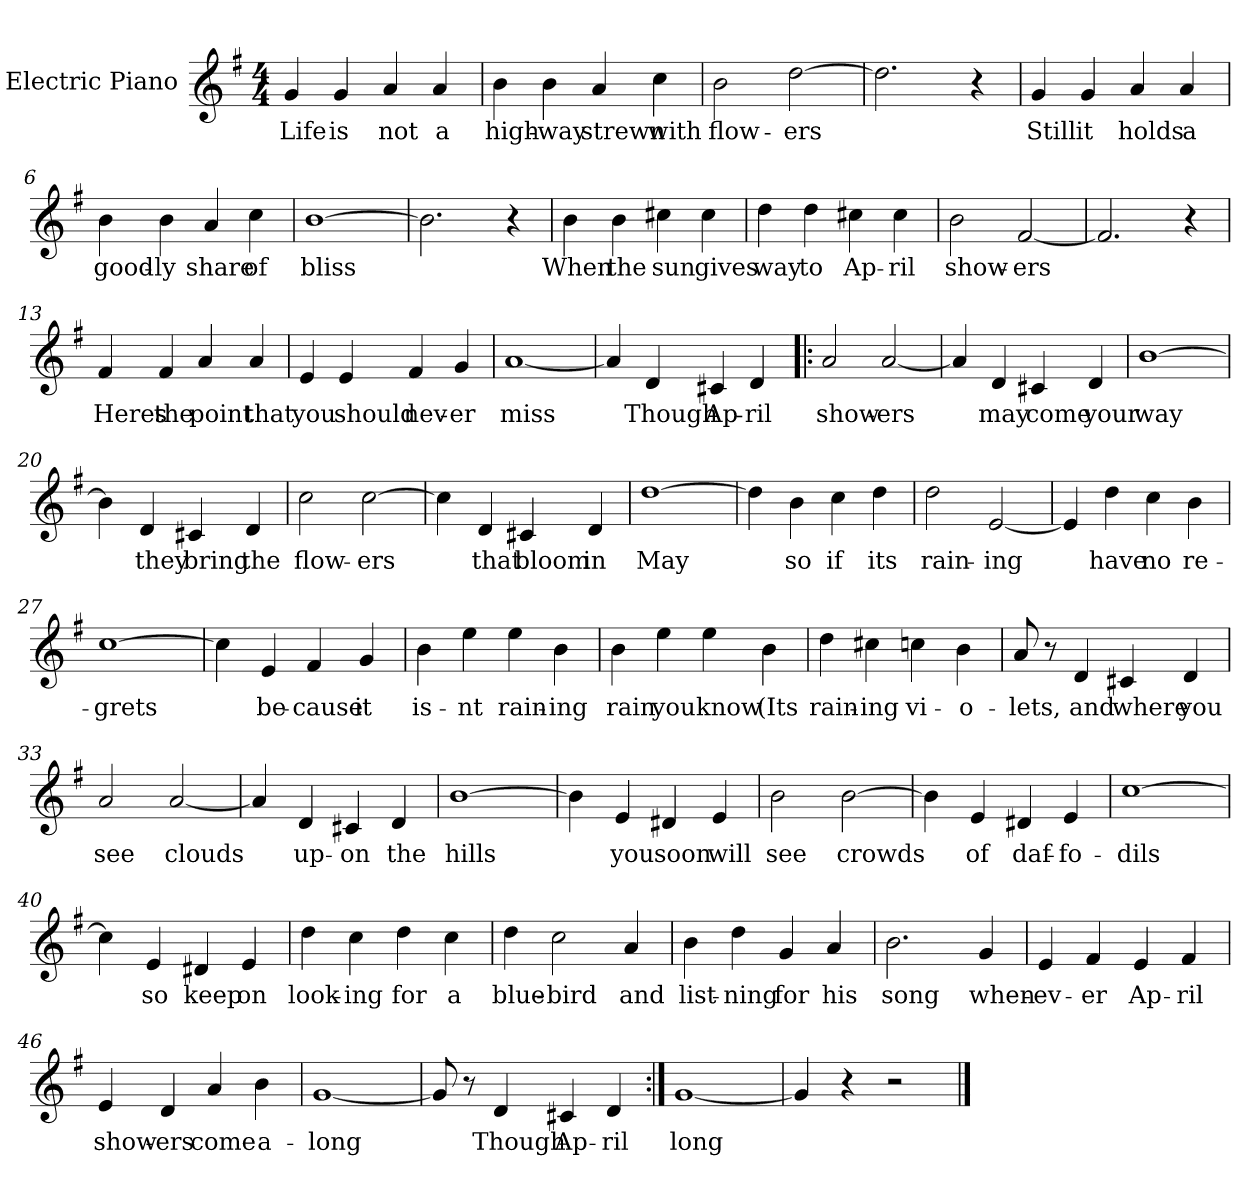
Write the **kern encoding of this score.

**kern	**text
*part1	*part1
*staff1	*staff1
*I"Electric Piano	*
*I'E.Pno	*
*clefG2	*
*k[f#]	*
*G:	*
*M4/4	*
=1	=1
4g/	Life
4g/	is
4a/	not
4a/	a
=2	=2
4b\	high-
4b\	-way
4a/	strewn
4cc\	with
=3	=3
2b\	flow-
[2dd\	-ers
=4	=4
2.dd\]	.
4r	.
=5	=5
4g/	Still
4g/	it
4a/	holds
4a/	a
=6	=6
4b\	good-
4b\	ly
4a/	share
4cc\	of
!!LO:LB:g=z
=7	=7
[1b	bliss
=8	=8
2.b\]	.
4r	.
=9	=9
4b\	When
4b\	the
4cc#X\	sun
4cc#\	gives
=10	=10
4dd\	way
4dd\	to
4cc#X\	Ap-
4cc#\	-ril
=11	=11
2b\	show-
[2f#/	-ers
=12	=12
2.f#/]	.
4r	.
!!LO:LB:g=z
=13	=13
4f#/	Heres
4f#/	the
4a/	point
4a/	that
=14	=14
4e/	you
4e/	should
4f#/	nev-
4g/	-er
=15	=15
[1a	miss
=16	=16
4a/]	.
4d/	Though
4c#X/	Ap-
4d/	-ril
=17!|:	=17!|:
2a/	show-
[2a/	-ers
=18	=18
4a/]	.
4d/	may
4c#X/	come
4d/	your
!!LO:LB:g=z
=19	=19
[1b	way
=20	=20
4b\]	.
4d/	they
4c#X/	bring
4d/	the
=21	=21
2cc\	flow-
[2cc\	-ers
=22	=22
4cc\]	.
4d/	that
4c#X/	bloom
4d/	in
=23	=23
[1dd	May
=24	=24
4dd\]	.
4b\	so
4cc\	if
4dd\	its
!!LO:LB:g=z
=25	=25
2dd\	rain-
[2e/	-ing
=26	=26
4e/]	.
4dd\	have
4cc\	no
4b\	re-
=27	=27
[1cc	-grets
=28	=28
4cc\]	.
4e/	be-
4f#/	-cause
4g/	it
=29	=29
4b\	is-
4ee\	-nt
4ee\	rain-
4b\	-ing
=30	=30
4b\	rain
4ee\	you
4ee\	know
4b\	(Its
!!LO:LB:g=z
=31	=31
4dd\	rain-
4cc#X\	-ing
4ccn\	vi-
4b\	-o-
=32	=32
8a/	-lets,
8r	.
4d/	and
4c#X/	where
4d/	you
=33	=33
2a/	see
[2a/	clouds
=34	=34
4a/]	.
4d/	up-
4c#X/	-on
4d/	the
=35	=35
[1b	hills
=36	=36
4b\]	.
4e/	you
4d#X/	soon
4e/	will
!!LO:LB:g=z
=37	=37
2b\	see
[2b\	crowds
=38	=38
4b\]	.
4e/	of
4d#X/	daf-
4e/	-fo-
=39	=39
[1cc	-dils
=40	=40
4cc\]	.
4e/	so
4d#X/	keep
4e/	on
=41	=41
4dd\	look-
4cc\	-ing
4dd\	for
4cc\	a
=42	=42
4dd\	blue-
2cc\	bird
4a/	and
=43	=43
4b\	list-
4dd\	-ning
4g/	for
4a/	his
!!LO:LB:g=z
=44	=44
2.b\	song
4g/	when-
=45	=45
4e/	-ev-
4f#/	-er
4e/	Ap-
4f#/	-ril
=46	=46
4e/	show-
4d/	-ers
4a/	come
4b\	a-
=47	=47
[1g	-long
=48	=48
8g/]	.
8r	.
4d/	Though
4c#X/	Ap-
4d/	-ril
=49:|!	=49:|!
[1g	long
=50	=50
4g/]	.
4r	.
2r	.
==	==
*-	*-
